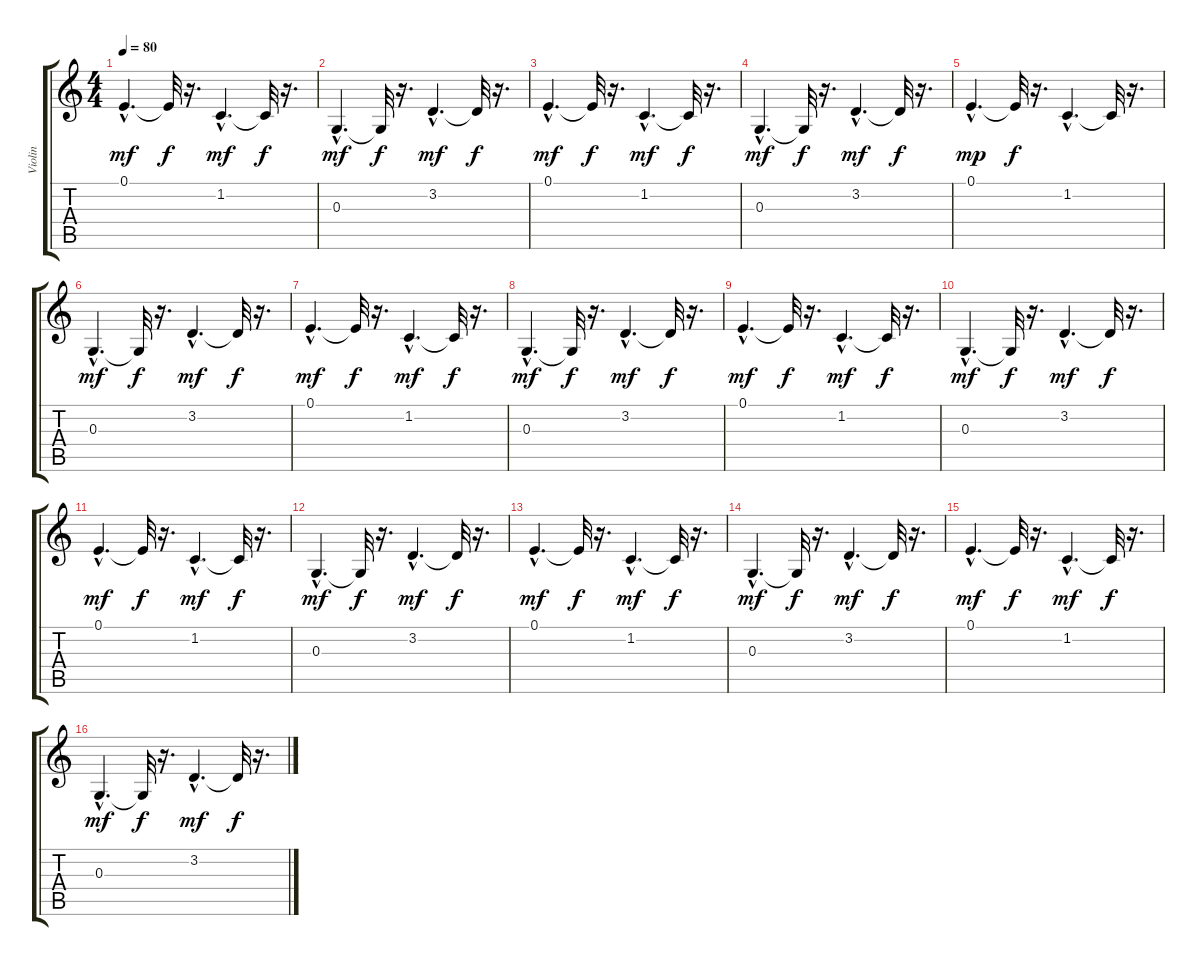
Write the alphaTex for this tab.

\track ("Violin" "Violin") {instrument stringensemble1}
\staff {score tabs}
\tuning (E4 B3 G3 D3 A2 E2) {hide}
\ts (4 4)
\tempo 80
\clef g2
\ks c
0.1{hac}.4{d dy mf} 0.1{t}.32{dy f} r.16{d} 1.2{hac}.4{d dy mf} 1.2{t}.32{dy f} r.16{d} |
0.3{hac}.4{d dy mf} 0.3{t}.32{dy f} r.16{d} 3.2{hac}.4{d dy mf} 3.2{t}.32{dy f} r.16{d} |
0.1{hac}.4{d dy mf} 0.1{t}.32{dy f} r.16{d} 1.2{hac}.4{d dy mf} 1.2{t}.32{dy f} r.16{d} |
0.3{hac}.4{d dy mf} 0.3{t}.32{dy f} r.16{d} 3.2{hac}.4{d dy mf} 3.2{t}.32{dy f} r.16{d} |
0.1{hac}.4{d dy mp} 0.1{t}.32{dy f} r.16{d} 1.2{hac}.4{d} 1.2{t}.32 r.16{d} |
0.3{hac}.4{d dy mf} 0.3{t}.32{dy f} r.16{d} 3.2{hac}.4{d dy mf} 3.2{t}.32{dy f} r.16{d} |
0.1{hac}.4{d dy mf} 0.1{t}.32{dy f} r.16{d} 1.2{hac}.4{d dy mf} 1.2{t}.32{dy f} r.16{d} |
0.3{hac}.4{d dy mf} 0.3{t}.32{dy f} r.16{d} 3.2{hac}.4{d dy mf} 3.2{t}.32{dy f} r.16{d} |
0.1{hac}.4{d dy mf} 0.1{t}.32{dy f} r.16{d} 1.2{hac}.4{d dy mf} 1.2{t}.32{dy f} r.16{d} |
0.3{hac}.4{d dy mf} 0.3{t}.32{dy f} r.16{d} 3.2{hac}.4{d dy mf} 3.2{t}.32{dy f} r.16{d} |
0.1{hac}.4{d dy mf} 0.1{t}.32{dy f} r.16{d} 1.2{hac}.4{d dy mf} 1.2{t}.32{dy f} r.16{d} |
0.3{hac}.4{d dy mf} 0.3{t}.32{dy f} r.16{d} 3.2{hac}.4{d dy mf} 3.2{t}.32{dy f} r.16{d} |
0.1{hac}.4{d dy mf} 0.1{t}.32{dy f} r.16{d} 1.2{hac}.4{d dy mf} 1.2{t}.32{dy f} r.16{d} |
0.3{hac}.4{d dy mf} 0.3{t}.32{dy f} r.16{d} 3.2{hac}.4{d dy mf} 3.2{t}.32{dy f} r.16{d} |
0.1{hac}.4{d dy mf} 0.1{t}.32{dy f} r.16{d} 1.2{hac}.4{d dy mf} 1.2{t}.32{dy f} r.16{d} |
0.3{hac}.4{d dy mf} 0.3{t}.32{dy f} r.16{d} 3.2{hac}.4{d dy mf} 3.2{t}.32{dy f} r.16{d}
